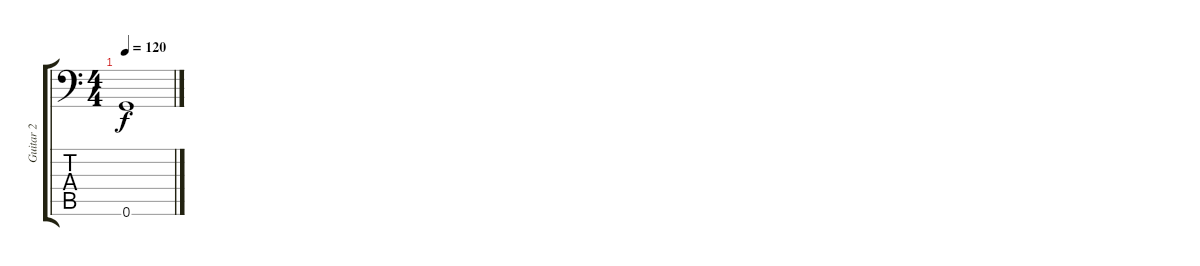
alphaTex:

\track ("Guitar 2" "Guitar 2") {instrument overdrivenguitar}
\staff {score tabs}
\tuning (C4 G3 Eb3 Bb2 F2 G1) {hide}
\ts (4 4)
\tempo 120
\clef f4
\ks c
0.6{t}.1{dy f}
